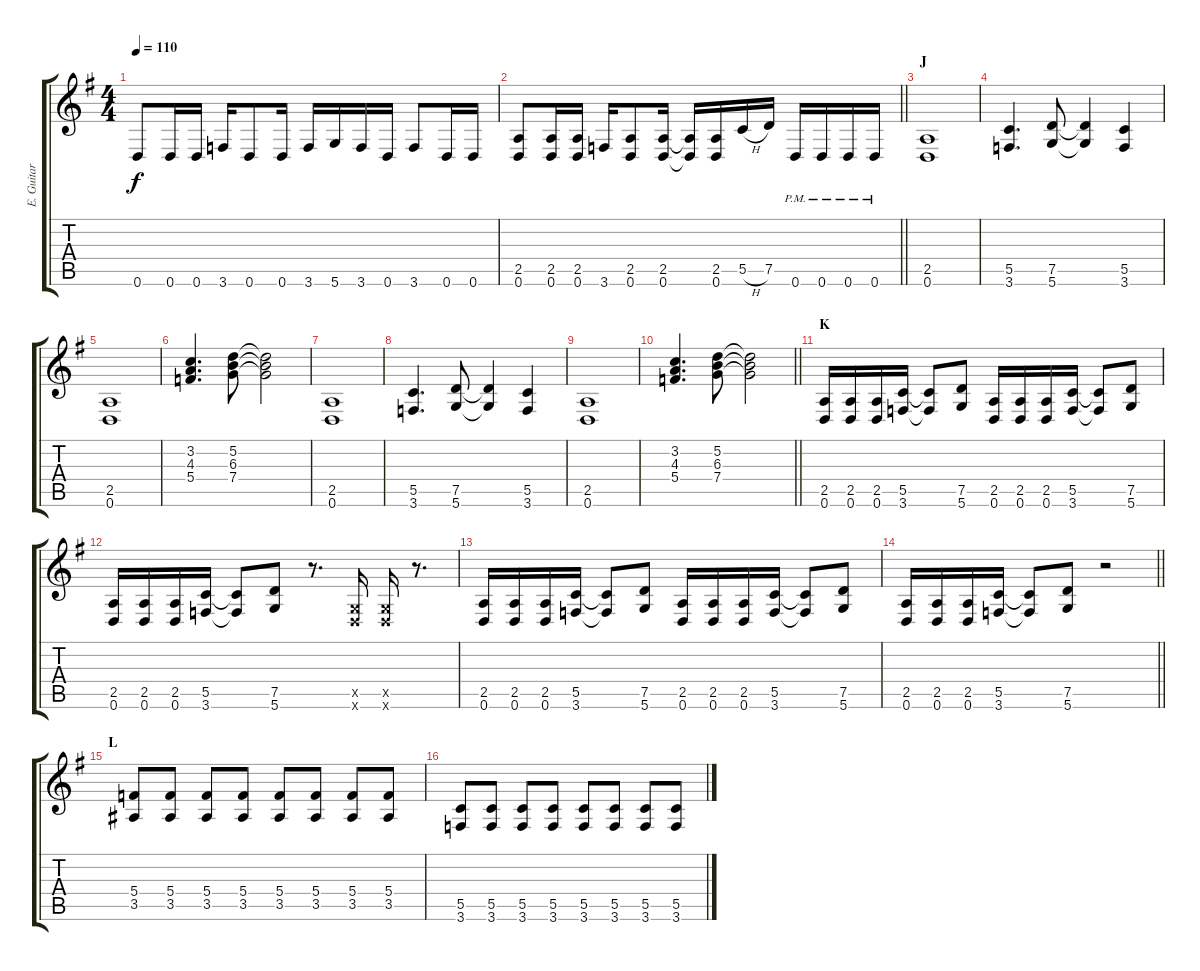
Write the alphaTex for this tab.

\track ("E. Guitar I" "E. Guitar ") {instrument overdrivenguitar}
\staff {score tabs}
\tuning (D4 A3 F3 C3 G2 D2) {hide}
\ts (4 4)
\tempo 110
\clef g2
\ks g
0.6.8{dy f} 0.6.16 0.6.16 3.6.16 0.6.8 0.6.16 3.6.16 5.6.16 3.6.16 0.6.16 3.6.8 0.6.16 0.6.16 |
\barLineRight lightlight
(2.5 0.6).8 (2.5 0.6).16 (2.5 0.6).16 3.6.16 (2.5 0.6).8 (2.5 0.6).16 (2.5{t} 0.6{t}).16 (2.5 0.6).16 5.5{h}.16 7.5.16 0.6{pm}.16 0.6{pm}.16 0.6{pm}.16 0.6{pm}.16 |
\section ("" "J")
(2.5 0.6).1 |
(5.5 3.6).4{d} (7.5 5.6).8 (7.5{t} 5.6{t}).4 (5.5 3.6).4 |
(2.5 0.6).1 |
(3.2 4.3 5.4).4{d} (5.2 6.3 7.4).8 (5.2{t} 6.3{t} 7.4{t}).2 |
(2.5 0.6).1 |
(5.5 3.6).4{d} (7.5 5.6).8 (7.5{t} 5.6{t}).4 (5.5 3.6).4 |
(2.5 0.6).1 |
\barLineRight lightlight
(3.2 4.3 5.4).4{d} (5.2 6.3 7.4).8 (5.2{t} 6.3{t} 7.4{t}).2 |
\section ("" "K")
(2.5 0.6).16 (2.5 0.6).16 (2.5 0.6).16 (5.5 3.6).16 (5.5{t} 3.6{t}).8 (7.5 5.6).8 (2.5 0.6).16 (2.5 0.6).16 (2.5 0.6).16 (5.5 3.6).16 (5.5{t} 3.6{t}).8 (7.5 5.6).8 |
(2.5 0.6).16 (2.5 0.6).16 (2.5 0.6).16 (5.5 3.6).16 (5.5{t} 3.6{t}).8 (7.5 5.6).8 r.8{d} (0.5{x} 0.6{x}).16 (0.5{x} 0.6{x}).16 r.8{d} |
(2.5 0.6).16 (2.5 0.6).16 (2.5 0.6).16 (5.5 3.6).16 (5.5{t} 3.6{t}).8 (7.5 5.6).8 (2.5 0.6).16 (2.5 0.6).16 (2.5 0.6).16 (5.5 3.6).16 (5.5{t} 3.6{t}).8 (7.5 5.6).8 |
\barLineRight lightlight
(2.5 0.6).16 (2.5 0.6).16 (2.5 0.6).16 (5.5 3.6).16 (5.5{t} 3.6{t}).8 (7.5 5.6).8 r.2 |
\section ("" "L")
(5.4 3.5).8 (5.4 3.5).8 (5.4 3.5).8 (5.4 3.5).8 (5.4 3.5).8 (5.4 3.5).8 (5.4 3.5).8 (5.4 3.5).8 |
(5.5 3.6).8 (5.5 3.6).8 (5.5 3.6).8 (5.5 3.6).8 (5.5 3.6).8 (5.5 3.6).8 (5.5 3.6).8 (5.5 3.6).8
